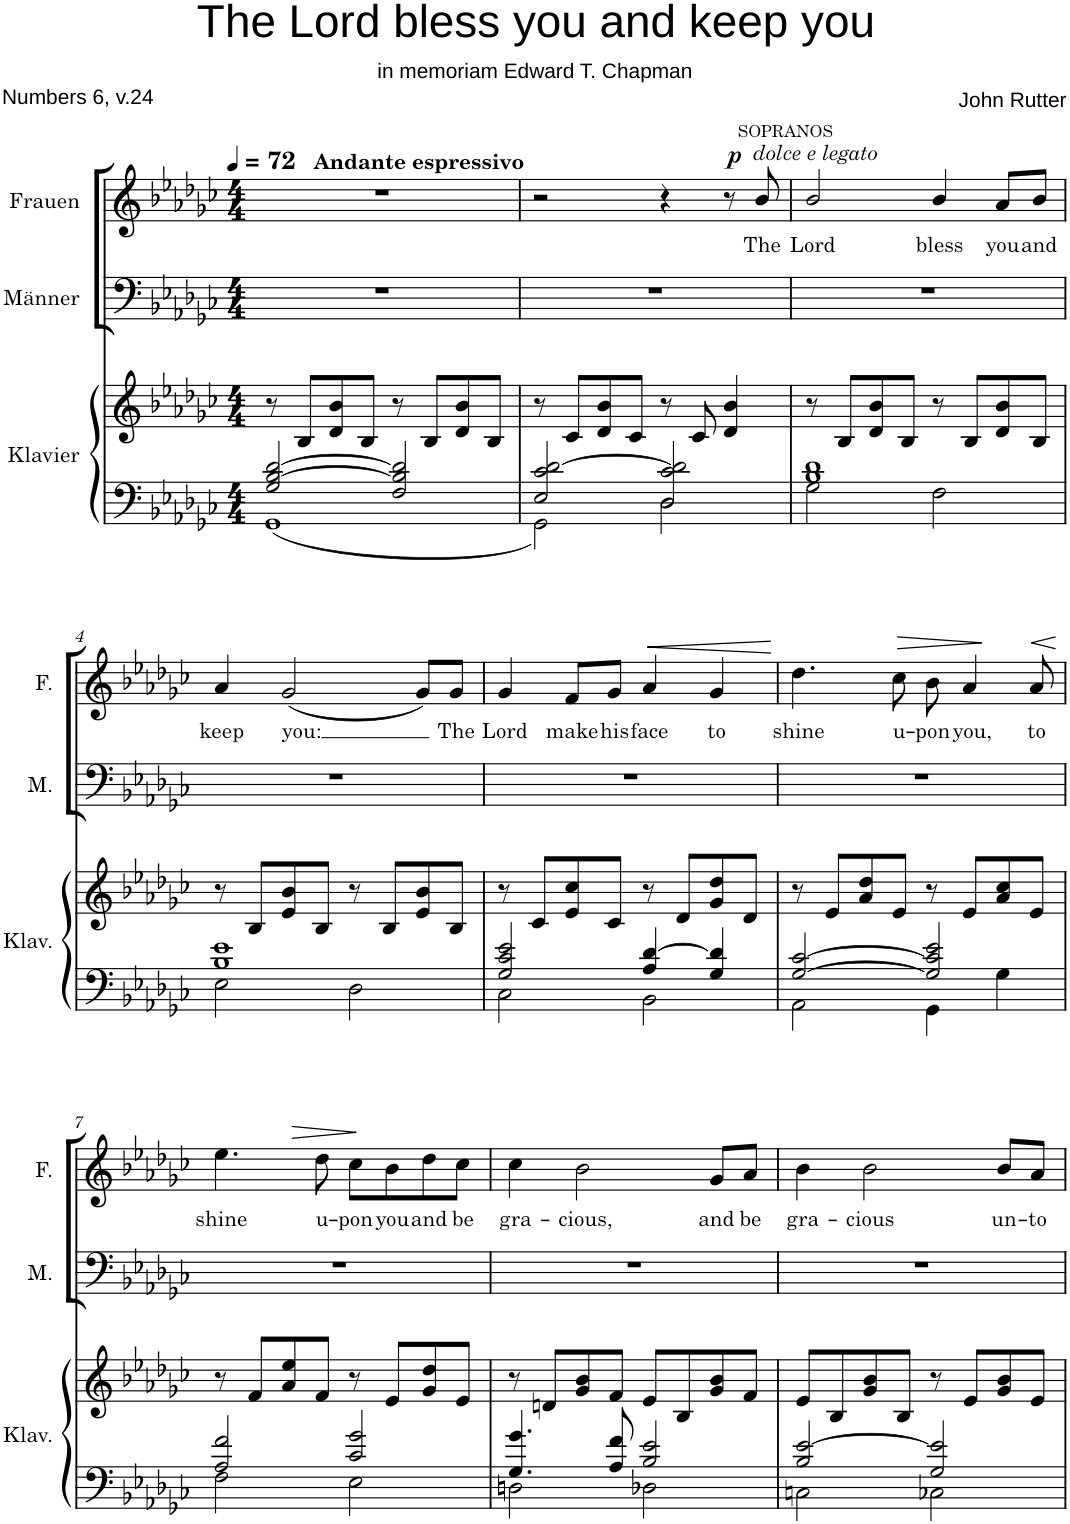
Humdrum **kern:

**kern	**kern	**kern	**kern	**text	**dynam
*part3	*part3	*part2	*part1	*part1	*part1
*staff4	*staff3	*staff2	*staff1	*staff1	*staff1
*I"Klavier	*	*I"Männer	*I"Frauen	*	*
*I'Klav.	*	*I'M.	*I'F.	*	*
*clefF4	*clefG2	*clefF4	*clefG2	*	*
*k[b-e-a-d-g-c-]	*k[b-e-a-d-g-c-]	*k[b-e-a-d-g-c-]	*k[b-e-a-d-g-c-]	*	*
*M4/4	*M4/4	*M4/4	*M4/4	*	*
*MM72	*MM72	*MM72	*MM72	*	*
=1	=1	=1	=1	=1	=1
*^	*	*	*	*	*
!	!	!	!	!LO:TX:a:B:t=Andante espressivo	!	!
2G-/ [2B-/ [2d-/	1GG-	8r	1r	1r	.	.
.	.	8B-/L	.	.	.	.
.	.	8d-/ 8b-/	.	.	.	.
.	.	8B-/J	.	.	.	.
2F/ 2B-/] 2d-/]	.	8r	.	.	.	.
.	.	8B-/L	.	.	.	.
.	.	8d-/ 8b-/	.	.	.	.
.	.	8B-/J	.	.	.	.
=2	=2	=2	=2	=2	=2	=2
2E-/ 2c-/ [2d-/	2GG-\	8r	1r	2r	.	.
.	.	8c-/L	.	.	.	.
.	.	8d-/ 8b-/	.	.	.	.
.	.	8c-/J	.	.	.	.
2D-/ 2c-/ 2d-/]	2D-\	8r	.	4r	.	.
.	.	8c-/	.	.	.	.
.	.	4d-/ 4b-/	.	8r	.	.
!	!	!	!	!LO:TX:a:i:t=dolce e legato	!	!
!	!	!	!	!LO:TX:a:t=SOPRANOS	!	!
!	!	!	!	!	!LO:LY:b	!LO:DY:a
.	.	.	.	8b-/	The	p
=3	=3	=3	=3	=3	=3	=3
!	!	!	!	!	!LO:LY:b	!
1B- 1d-	2G-\	8r	1r	2b-/	Lord	.
.	.	8B-/L	.	.	.	.
.	.	8d-/ 8b-/	.	.	.	.
.	.	8B-/J	.	.	.	.
!	!	!	!	!	!LO:LY:b	!
.	2F\	8r	.	4b-/	bless	.
.	.	8B-/L	.	.	.	.
!	!	!	!	!	!LO:LY:b	!
.	.	8d-/ 8b-/	.	8a-/L	you	.
!	!	!	!	!	!LO:LY:b	!
.	.	8B-/J	.	8b-/J	and	.
!!LO:LB:g=z
=4	=4	=4	=4	=4	=4	=4
!	!	!	!	!	!LO:LY:b	!
1B- 1e-	2E-\	8r	1r	4a-/	keep	.
.	.	8B-/L	.	.	.	.
!	!	!	!	!	!LO:LY:b	!
.	.	8e-/ 8b-/	.	(2g-/	you:	.
.	.	8B-/J	.	.	.	.
.	2D-\	8r	.	.	.	.
.	.	8B-/L	.	.	.	.
.	.	8e-/ 8b-/	.	8g-/L)	.	.
!	!	!	!	!	!LO:LY:b	!
.	.	8B-/J	.	8g-/J	The	.
=5	=5	=5	=5	=5	=5	=5
!	!	!	!	!	!LO:LY:b	!
2G-/ 2c-/ 2e-/	2C-\	8r	1r	4g-/	Lord	.
.	.	8c-/L	.	.	.	.
!	!	!	!	!	!LO:LY:b	!
.	.	8e-/ 8cc-/	.	8f/L	make	.
!	!	!	!	!	!LO:LY:b	!
.	.	8c-/J	.	8g-/J	his	.
!	!	!	!	!	!LO:LY:b	!LO:HP:b
4A-/ [4d-/	2BB-\	8r	.	4a-/	face	<
.	.	8d-/L	.	.	.	.
!	!	!	!	!	!LO:LY:b	!
4G-/ 4d-/]	.	8g-/ 8dd-/	.	4g-/	to	.
.	.	8d-/J	.	.	.	.
*v	*v	*	*	*	*	*
.	.	.	.	.	[
=6	=6	=6	=6	=6	=6
*^	*	*	*	*	*
!	!	!	!	!	!LO:LY:b	!
[2G-/ [2c-/	2AA-\	8r	1r	4.dd-\	shine	.
.	.	8e-/L	.	.	.	.
.	.	8a-/ 8dd-/	.	.	.	.
!	!	!	!	!	!LO:LY:b	!LO:HP:b
.	.	8e-/J	.	8cc-\	u-	>
!	!	!	!	!	!LO:LY:b	!
2G-/] 2c-/] 2e-/	4GG-\	8r	.	8b-\	-pon	.
!	!	!	!	!	!LO:LY:b	!
.	.	8e-/L	.	4a-/	you,	.
.	4G-\	8a-/ 8cc-/	.	.	.	.
!	!	!	!	!	!LO:LY:b	!LO:HP:n=1:b
.	.	8e-/J	.	8a-/	to	] <
*v	*v	*	*	*	*	*
.	.	.	.	.	[
!!LO:LB:g=z
=7	=7	=7	=7	=7	=7
*^	*	*	*	*	*
!	!	!	!	!	!LO:LY:b	!
2A-/ 2f/	2F\	8r	1r	4.ee-\	shine	.
.	.	8f/L	.	.	.	.
.	.	8a-/ 8ee-/	.	.	.	.
!	!	!	!	!	!LO:LY:b	!LO:HP:b
.	.	8f/J	.	8dd-\	u-	>
!	!	!	!	!	!LO:LY:b	!
2c-/ 2g-/	2E-\	8r	.	8cc-\L	-pon	.
!	!	!	!	!	!LO:LY:b	!
.	.	8e-/L	.	8b-\	you	]
!	!	!	!	!	!LO:LY:b	!
.	.	8g-/ 8dd-/	.	8dd-\	and	.
!	!	!	!	!	!LO:LY:b	!
.	.	8e-/J	.	8cc-\J	be	.
=8	=8	=8	=8	=8	=8	=8
!	!	!	!	!	!LO:LY:b	!
4.G-/ 4.g-/	2Dn\	8r	1r	4cc-\	gra-	.
.	.	8dn/L	.	.	.	.
!	!	!	!	!	!LO:LY:b	!
.	.	8g-/ 8b-/	.	2b-\	-cious,	.
8A-/ 8f/	.	8f/J	.	.	.	.
2B-/ 2e-/	2D-X\	8e-/L	.	.	.	.
.	.	8B-/	.	.	.	.
!	!	!	!	!	!LO:LY:b	!
.	.	8g-/ 8b-/	.	8g-/L	and	.
!	!	!	!	!	!LO:LY:b	!
.	.	8f/J	.	8a-/J	be	.
=9	=9	=9	=9	=9	=9	=9
!	!	!	!	!	!LO:LY:b	!
2B-/ [2e-/	2Cn\	8e-/L	1r	4b-\	gra-	.
.	.	8B-/	.	.	.	.
!	!	!	!	!	!LO:LY:b	!
.	.	8g-/ 8b-/	.	2b-\	-cious	.
.	.	8B-/J	.	.	.	.
2G-/ 2e-/]	2C-X\	8r	.	.	.	.
.	.	8e-/L	.	.	.	.
!	!	!	!	!	!LO:LY:b	!
.	.	8g-/ 8b-/	.	8b-/L	un-	.
!	!	!	!	!	!LO:LY:b	!
.	.	8e-/J	.	8a-/J	-to	.
*v	*v	*	*	*	*	*
=	=	=	=	=	=
*-	*-	*-	*-	*-	*-
